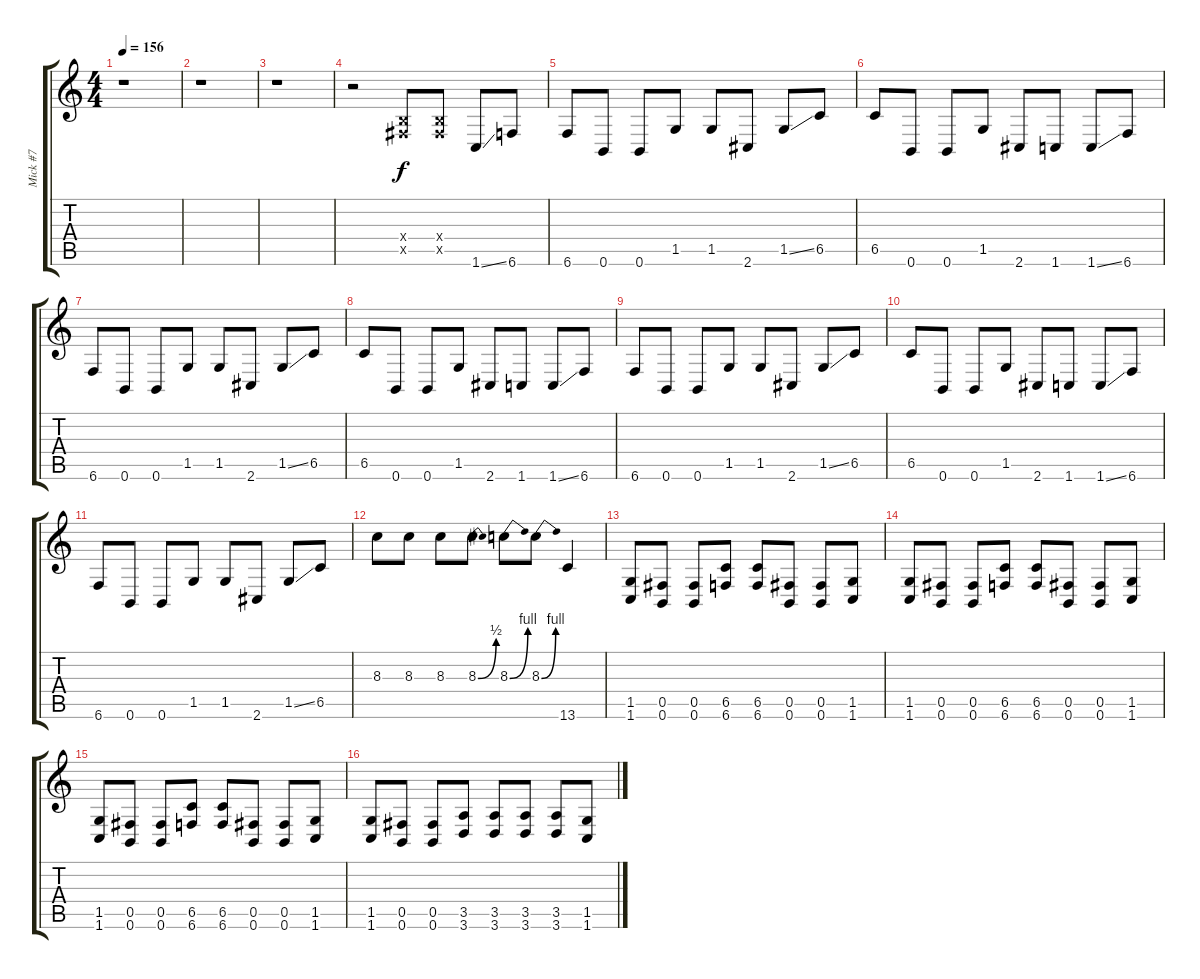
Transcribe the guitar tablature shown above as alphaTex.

\track ("Mick #7" "Mick #7") {instrument distortionguitar}
\staff {score tabs}
\tuning (Db4 Ab3 E3 B2 Gb2 B1) {hide}
\ts (4 4)
\tempo 156
\clef g2
\ks c
r.1{dy f instrument distortionguitar} |
r.1 |
r.1 |
r.2 (0.4{x} 0.5{x}).8 (0.4{x} 0.5{x}).8 1.6{ss}.8 6.6.8 |
6.6.8 0.6.8 0.6.8 1.5.8 1.5.8 2.6.8 1.5{ss}.8 6.5.8 |
6.5.8 0.6.8 0.6.8 1.5.8 2.6.8 1.6.8 1.6{ss}.8 6.6.8 |
6.6.8 0.6.8 0.6.8 1.5.8 1.5.8 2.6.8 1.5{ss}.8 6.5.8 |
6.5.8 0.6.8 0.6.8 1.5.8 2.6.8 1.6.8 1.6{ss}.8 6.6.8 |
6.6.8 0.6.8 0.6.8 1.5.8 1.5.8 2.6.8 1.5{ss}.8 6.5.8 |
6.5.8 0.6.8 0.6.8 1.5.8 2.6.8 1.6.8 1.6{ss}.8 6.6.8 |
6.6.8 0.6.8 0.6.8 1.5.8 1.5.8 2.6.8 1.5{ss}.8 6.5.8 |
8.3.8 8.3.8 8.3.8 8.3{be (bend 0 0 60 2)}.8 8.3{be (bend 0 0 60 4)}.8 8.3{be (bend 0 0 60 4)}.8 13.6.4 |
(1.5 1.6).8 (0.5 0.6).8 (0.5 0.6).8 (6.5 6.6).8 (6.5 6.6).8 (0.5 0.6).8 (0.5 0.6).8 (1.5 1.6).8 |
(1.5 1.6).8 (0.5 0.6).8 (0.5 0.6).8 (6.5 6.6).8 (6.5 6.6).8 (0.5 0.6).8 (0.5 0.6).8 (1.5 1.6).8 |
(1.5 1.6).8 (0.5 0.6).8 (0.5 0.6).8 (6.5 6.6).8 (6.5 6.6).8 (0.5 0.6).8 (0.5 0.6).8 (1.5 1.6).8 |
(1.5 1.6).8 (0.5 0.6).8 (0.5 0.6).8 (3.5 3.6).8 (3.5 3.6).8 (3.5 3.6).8 (3.5 3.6).8 (1.5 1.6).8
